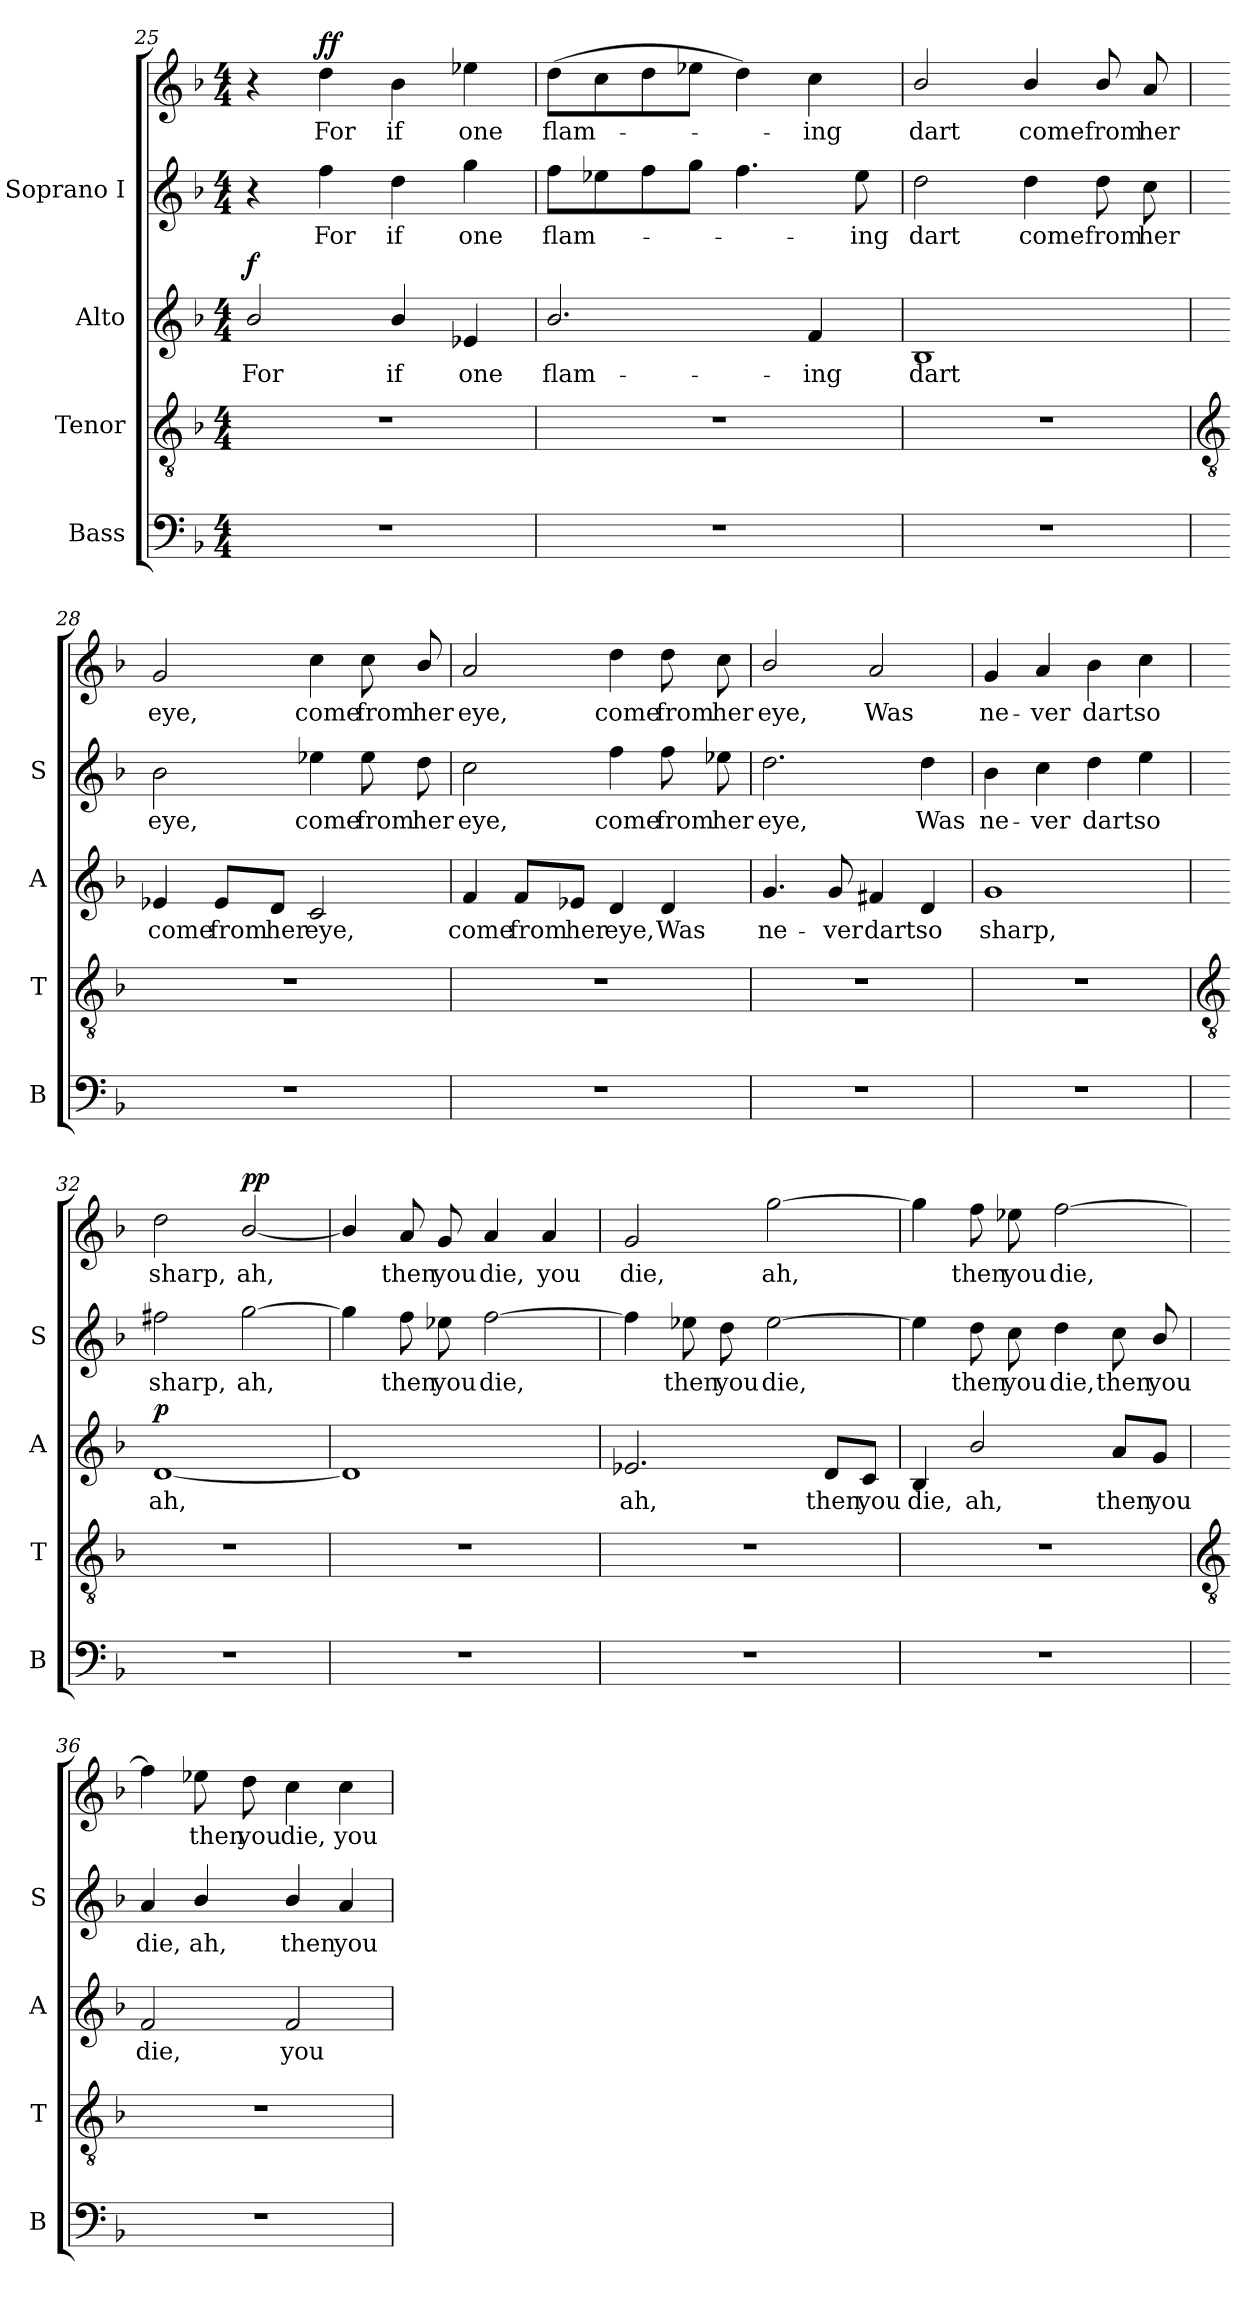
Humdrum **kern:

**kern	**kern	**kern	**text	**dynam	**kern	**text	**kern	**text	**dynam
*part4	*part3	*part2	*part2	*part2	*part1	*part1	*part1	*part1	*part1
*staff5	*staff4	*staff3	*staff3	*staff3	*staff2	*staff2	*staff1	*staff1	*staff1/2
*I"Bass	*I"Tenor	*I"Alto	*	*	*I"Soprano I	*	*	*	*
*I'B	*I'T	*I'A	*	*	*I'S	*	*	*	*
*clefF4	*clefGv2	*clefG2	*	*	*clefG2	*	*clefG2	*	*
*k[b-]	*k[b-]	*k[b-]	*	*	*k[b-]	*	*k[b-]	*	*
*F:	*F:	*F:	*	*	*F:	*	*F:	*	*
*M4/4	*M4/4	*M4/4	*	*	*M4/4	*	*M4/4	*	*
=25	=25	=25	=25	=25	=25	=25	=25	=25	=25
!	!	!	!LO:LY:b	!LO:DY:b	!	!	!	!	!
1r	1r	2b-/	For	f	4r	.	4r	.	.
!	!	!	!	!	!	!LO:LY:b	!	!LO:LY:b	!LO:DY:b=2
!	!	!	!	!	!	!	!	!	!LO:DY:n=1:b
.	.	.	.	.	4ff	For	4dd	For	f f
!	!	!	!LO:LY:b	!	!	!LO:LY:b	!	!LO:LY:b	!
.	.	4b-/	if	.	4dd	if	4b-	if	.
!	!	!	!LO:LY:b	!	!	!LO:LY:b	!	!LO:LY:b	!
.	.	4e-X	one	.	4gg	one	4ee-X	one	.
=26	=26	=26	=26	=26	=26	=26	=26	=26	=26
!	!	!	!LO:LY:b	!	!	!LO:LY:b	!	!LO:LY:b	!
1r	1r	2.b-/	flam-	.	8ffL	flam-	(>8ddL	flam-	.
.	.	.	.	.	8ee-X	.	8cc	.	.
.	.	.	.	.	8ff	.	8dd	.	.
.	.	.	.	.	8ggJ	.	8ee-XJ	.	.
.	.	.	.	.	4.ff	.	4dd)	.	.
!	!	!	!LO:LY:b	!	!	!	!	!LO:LY:b	!
.	.	4f	-ing	.	.	.	4cc	ing	.
!	!	!	!	!	!	!LO:LY:b	!	!	!
.	.	.	.	.	8ee-	ing	.	.	.
=27	=27	=27	=27	=27	=27	=27	=27	=27	=27
!	!	!	!LO:LY:b	!	!	!LO:LY:b	!	!LO:LY:b	!
1r	1r	1B-	dart	.	2dd	dart	2b-/	dart	.
!	!	!	!	!	!	!LO:LY:b	!	!LO:LY:b	!
.	.	.	.	.	4dd	come	4b-/	come	.
!	!	!	!	!	!	!LO:LY:b	!	!LO:LY:b	!
.	.	.	.	.	8dd	from	8b-/	from	.
!	!	!	!	!	!	!LO:LY:b	!	!LO:LY:b	!
.	.	.	.	.	8cc	her	8a	her	.
!!LO:LB:g=z
=28	=28	=28	=28	=28	=28	=28	=28	=28	=28
*	*clefGv2	*	*	*	*	*	*	*	*
!	!	!	!LO:LY:b	!	!	!LO:LY:b	!	!LO:LY:b	!
1r	1r	4e-X	come	.	2b-	eye,	2g	eye,	.
!	!	!	!LO:LY:b	!	!	!	!	!	!
.	.	8e-/L	from	.	.	.	.	.	.
!	!	!	!LO:LY:b	!	!	!	!	!	!
.	.	8d/J	her	.	.	.	.	.	.
!	!	!	!LO:LY:b	!	!	!LO:LY:b	!	!LO:LY:b	!
.	.	2c	eye,	.	4ee-X	come	4cc	come	.
!	!	!	!	!	!	!LO:LY:b	!	!LO:LY:b	!
.	.	.	.	.	8ee-	from	8cc	from	.
!	!	!	!	!	!	!LO:LY:b	!	!LO:LY:b	!
.	.	.	.	.	8dd	her	8b-/	her	.
=29	=29	=29	=29	=29	=29	=29	=29	=29	=29
!	!	!	!LO:LY:b	!	!	!LO:LY:b	!	!LO:LY:b	!
1r	1r	4f	come	.	2cc	eye,	2a	eye,	.
!	!	!	!LO:LY:b	!	!	!	!	!	!
.	.	8f/L	from	.	.	.	.	.	.
!	!	!	!LO:LY:b	!	!	!	!	!	!
.	.	8e-X/J	her	.	.	.	.	.	.
!	!	!	!LO:LY:b	!	!	!LO:LY:b	!	!LO:LY:b	!
.	.	4d	eye,	.	4ff	come	4dd	come	.
!	!	!	!LO:LY:b	!	!	!LO:LY:b	!	!LO:LY:b	!
.	.	4d	Was	.	8ff	from	8dd	from	.
!	!	!	!	!	!	!LO:LY:b	!	!LO:LY:b	!
.	.	.	.	.	8ee-X	her	8cc	her	.
=30	=30	=30	=30	=30	=30	=30	=30	=30	=30
!	!	!	!LO:LY:b	!	!	!LO:LY:b	!	!LO:LY:b	!
1r	1r	4.g	ne-	.	2.dd	eye,	2b-/	eye,	.
!	!	!	!LO:LY:b	!	!	!	!	!	!
.	.	8g	-ver	.	.	.	.	.	.
!	!	!	!LO:LY:b	!	!	!	!	!LO:LY:b	!
.	.	4f#X	dart	.	.	.	2a	Was	.
!	!	!	!LO:LY:b	!	!	!LO:LY:b	!	!	!
.	.	4d	so	.	4dd	Was	.	.	.
=31	=31	=31	=31	=31	=31	=31	=31	=31	=31
!	!	!	!LO:LY:b	!	!	!LO:LY:b	!	!LO:LY:b	!
1r	1r	1g	sharp,	.	4b-	ne-	4g	ne-	.
!	!	!	!	!	!	!LO:LY:b	!	!LO:LY:b	!
.	.	.	.	.	4cc	-ver	4a	-ver	.
!	!	!	!	!	!	!LO:LY:b	!	!LO:LY:b	!
.	.	.	.	.	4dd	dart	4b-	dart	.
!	!	!	!	!	!	!LO:LY:b	!	!LO:LY:b	!
.	.	.	.	.	4ee	so	4cc	so	.
!!LO:LB:g=z
=32	=32	=32	=32	=32	=32	=32	=32	=32	=32
*	*clefGv2	*	*	*	*	*	*	*	*
!	!	!	!LO:LY:b	!LO:DY:b	!	!LO:LY:b	!	!LO:LY:b	!
1r	1r	[1d	ah,	p	2ff#X	sharp,	2dd	sharp,	.
!	!	!	!	!	!	!LO:LY:b	!	!LO:LY:b	!LO:DY:b=2
!	!	!	!	!	!	!	!	!	!LO:DY:n=1:b
.	.	.	.	.	[2gg	ah,	[2b-/	ah,	p p
=33	=33	=33	=33	=33	=33	=33	=33	=33	=33
1r	1r	1d]	.	.	4gg]	.	4b-/]	.	.
!	!	!	!	!	!	!LO:LY:b	!	!LO:LY:b	!
.	.	.	.	.	8ff	then	8a	then	.
!	!	!	!	!	!	!LO:LY:b	!	!LO:LY:b	!
.	.	.	.	.	8ee-X	you	8g	you	.
!	!	!	!	!	!	!LO:LY:b	!	!LO:LY:b	!
.	.	.	.	.	[2ff	die,	4a	die,	.
!	!	!	!	!	!	!	!	!LO:LY:b	!
.	.	.	.	.	.	.	4a	you	.
=34	=34	=34	=34	=34	=34	=34	=34	=34	=34
!	!	!	!LO:LY:b	!	!	!	!	!LO:LY:b	!
1r	1r	2.e-X	ah,	.	4ff]	.	2g	die,	.
!	!	!	!	!	!	!LO:LY:b	!	!	!
.	.	.	.	.	8ee-X	then	.	.	.
!	!	!	!	!	!	!LO:LY:b	!	!	!
.	.	.	.	.	8dd	you	.	.	.
!	!	!	!	!	!	!LO:LY:b	!	!LO:LY:b	!
.	.	.	.	.	[2ee-	die,	[2gg	ah,	.
!	!	!	!LO:LY:b	!	!	!	!	!	!
.	.	8d/L	then	.	.	.	.	.	.
!	!	!	!LO:LY:b	!	!	!	!	!	!
.	.	8c/J	you	.	.	.	.	.	.
=35	=35	=35	=35	=35	=35	=35	=35	=35	=35
!	!	!	!LO:LY:b	!	!	!	!	!	!
1r	1r	4B-	die,	.	4ee-]	.	4gg]	.	.
!	!	!	!LO:LY:b	!	!	!LO:LY:b	!	!LO:LY:b	!
.	.	2b-/	ah,	.	8dd	then	8ff	then	.
!	!	!	!	!	!	!LO:LY:b	!	!LO:LY:b	!
.	.	.	.	.	8cc	you	8ee-X	you	.
!	!	!	!	!	!	!LO:LY:b	!	!LO:LY:b	!
.	.	.	.	.	4dd	die,	[2ff	die,	.
!	!	!	!LO:LY:b	!	!	!LO:LY:b	!	!	!
.	.	8a/L	then	.	8cc	then	.	.	.
!	!	!	!LO:LY:b	!	!	!LO:LY:b	!	!	!
.	.	8g/J	you	.	8b-/	you	.	.	.
!!LO:LB:g=z
=36	=36	=36	=36	=36	=36	=36	=36	=36	=36
*	*clefGv2	*	*	*	*	*	*	*	*
!	!	!	!LO:LY:b	!	!	!LO:LY:b	!	!	!
1r	1r	2f	die,	.	4a	die,	4ff]	.	.
!	!	!	!	!	!	!LO:LY:b	!	!LO:LY:b	!
.	.	.	.	.	4b-/	ah,	8ee-X	then	.
!	!	!	!	!	!	!	!	!LO:LY:b	!
.	.	.	.	.	.	.	8dd	you	.
!	!	!	!LO:LY:b	!	!	!LO:LY:b	!	!LO:LY:b	!
.	.	2f	you	.	4b-/	then	4cc	die,	.
!	!	!	!	!	!	!LO:LY:b	!	!LO:LY:b	!
.	.	.	.	.	4a	you	4cc	you	.
=	=	=	=	=	=	=	=	=	=
*-	*-	*-	*-	*-	*-	*-	*-	*-	*-
